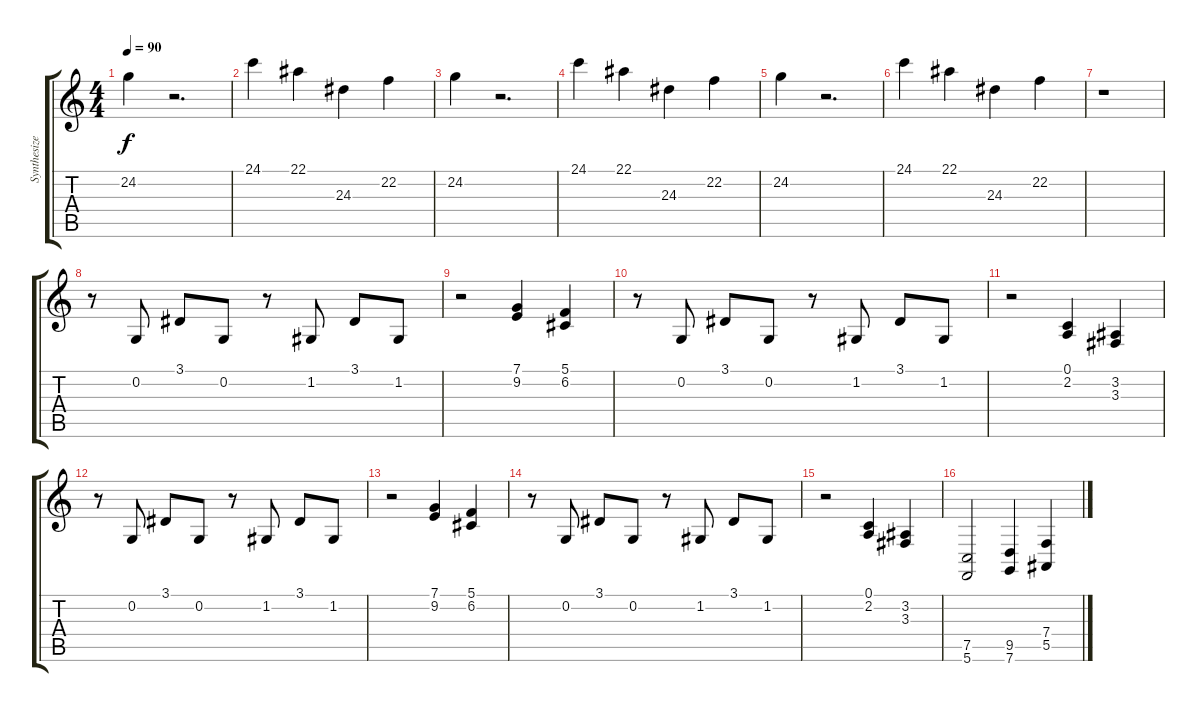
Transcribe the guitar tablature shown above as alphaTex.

\track ("Synthesizer" "Synthesize") {instrument stringensemble1}
\staff {score tabs}
\tuning (C4 G3 Eb3 Bb2 F2 C2) {hide}
\ts (4 4)
\tempo 90
\clef g2
\ks c
24.2.4{dy f} r.2{d} |
24.1.4 22.1.4 24.3.4 22.2.4 |
24.2.4 r.2{d} |
24.1.4 22.1.4 24.3.4 22.2.4 |
24.2.4 r.2{d} |
24.1.4 22.1.4 24.3.4 22.2.4 |
r.1 |
r.8 0.2.8 3.1.8 0.2.8 r.8 1.2.8 3.1.8 1.2.8 |
r.2 (7.1 9.2).4 (5.1 6.2).4 |
r.8 0.2.8 3.1.8 0.2.8 r.8 1.2.8 3.1.8 1.2.8 |
r.2 (0.1 2.2).4 (3.2 3.3).4 |
r.8 0.2.8 3.1.8 0.2.8 r.8 1.2.8 3.1.8 1.2.8 |
r.2 (7.1 9.2).4 (5.1 6.2).4 |
r.8 0.2.8 3.1.8 0.2.8 r.8 1.2.8 3.1.8 1.2.8 |
r.2 (0.1 2.2).4 (3.2 3.3).4 |
(7.5 5.6).2 (9.5 7.6).4 (7.4 5.5).4
